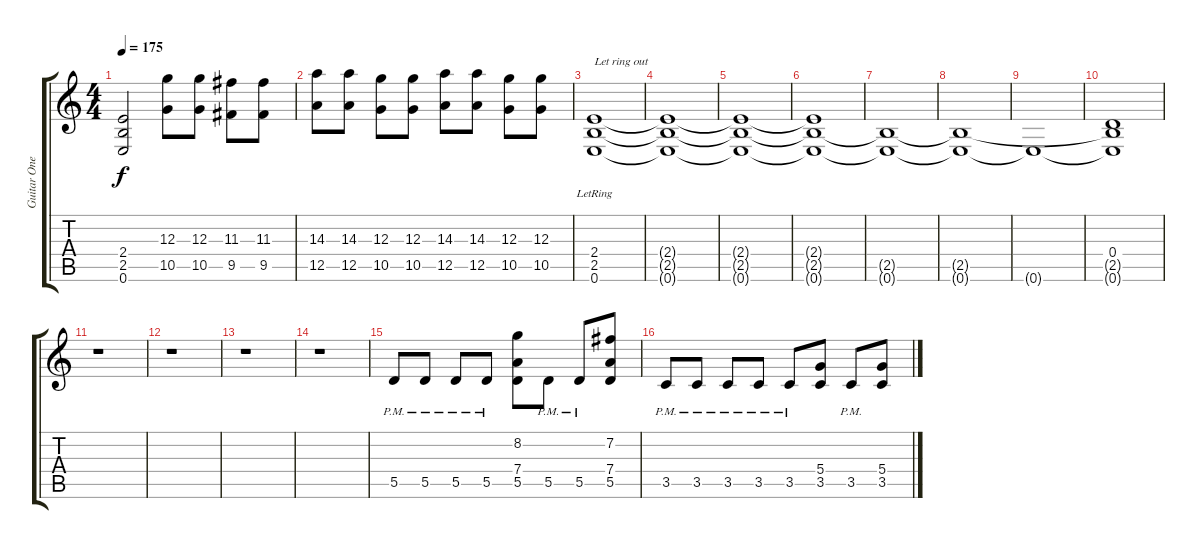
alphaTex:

\track ("Guitar One" "Guitar One") {instrument overdrivenguitar}
\staff {score tabs}
\tuning (E4 B3 G3 D3 A2 E2) {hide}
\ts (4 4)
\tempo 175
\clef g2
\ks c
(2.4 2.5 0.6).2{dy f} (12.3 10.5).8 (12.3 10.5).8 (11.3 9.5).8 (11.3 9.5).8 |
(14.3 12.5).8 (14.3 12.5).8 (12.3 10.5).8 (12.3 10.5).8 (14.3 12.5).8 (14.3 12.5).8 (12.3 10.5).8 (12.3 10.5).8 |
(2.4{lr} 2.5{lr} 0.6{lr}).1{txt "Let ring out"} |
(2.4{t} 2.5{t} 0.6{t}).1 |
(2.4{t} 2.5{t} 0.6{t}).1 |
(2.4{t} 2.5{t} 0.6{t}).1 |
(2.5{t} 0.6{t}).1 |
(2.5{t} 0.6{t}).1 |
0.6{t}.1 |
(0.4 2.5{t} 0.6{t}).1 |
r.1 |
r.1 |
r.1 |
r.1 |
5.5{pm}.8 5.5{pm}.8 5.5{pm}.8 5.5{pm}.8 (8.2 7.4 5.5).8 5.5{pm}.8 5.5{pm}.8 (7.2 7.4 5.5).8 |
3.5{pm}.8 3.5{pm}.8 3.5{pm}.8 3.5{pm}.8 3.5{pm}.8 (5.4 3.5).8 3.5{pm}.8 (5.4 3.5).8
